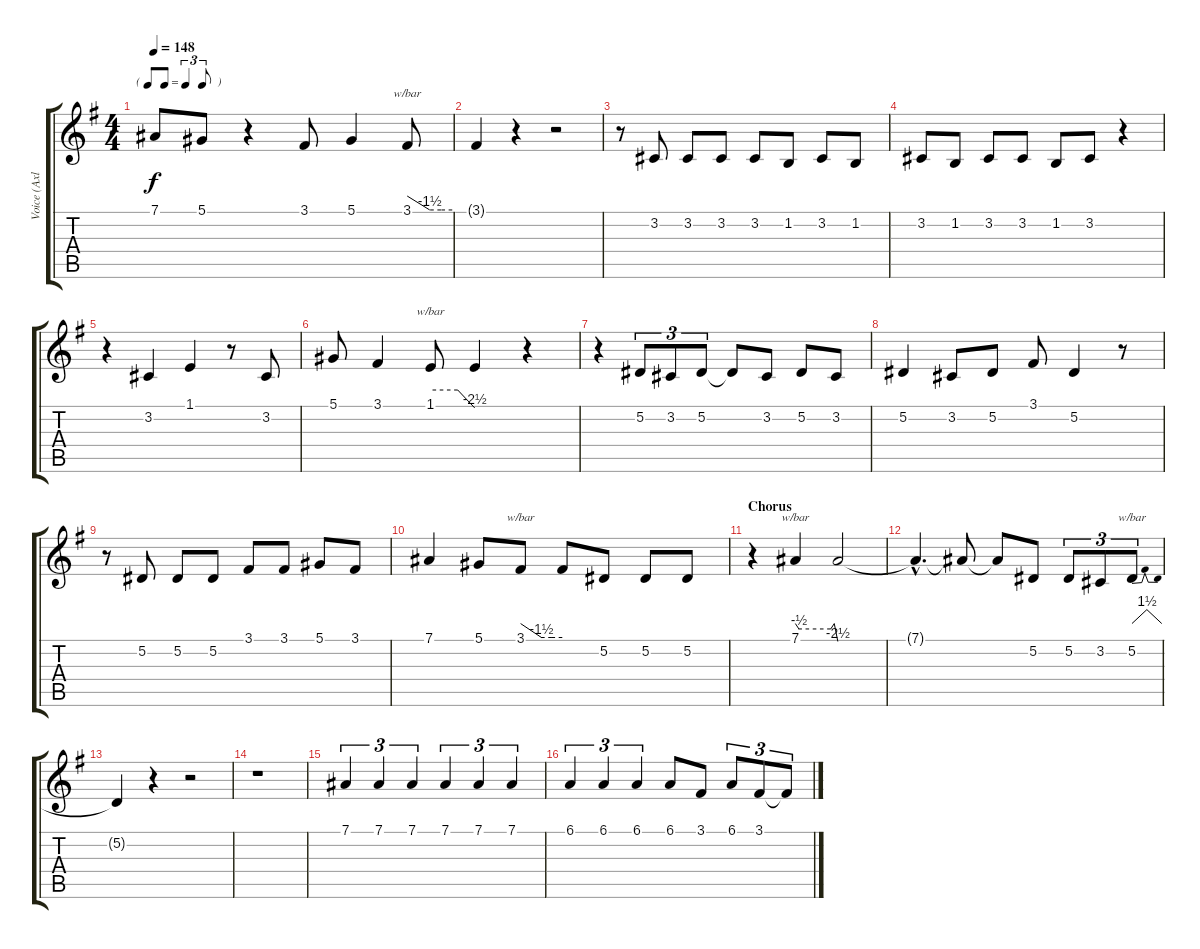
\track ("Voice (Axl)" "Voice (Axl") {instrument lead2sawtooth}
\staff {score tabs}
\tuning (Eb4 Bb3 Gb3 Db3 Ab2 Eb2) {hide}
\ts (4 4)
\tf triplet8th
\tempo 148
\clef g2
\ks g
7.1.8{dy f} 5.1.8 r.4 3.1.8 5.1.4 3.1.8{tbe (custom default 0 0 30 -6 45 -6 60 -6)} |
3.1{t}.4 r.4 r.2 |
r.8 3.2.8 3.2.8 3.2.8 3.2.8 1.2.8 3.2.8 1.2.8 |
3.2.8 1.2.8 3.2.8 3.2.8 1.2.8 3.2.8 r.4 |
r.4 3.2.4 1.1.4 r.8 3.2.8 |
5.1.8 3.1.4 1.1.8{tbe (custom default 0 0 37 0 60 -10)} 1.1{t}.4 r.4 |
r.4 5.2.8{tu (3 2)} 3.2.8{tu (3 2)} 5.2.8{tu (3 2)} 5.2{t}.8 3.2.8 5.2.8 3.2.8 |
5.2.4 3.2.8 5.2.8 3.1.8 5.2.4 r.8 |
r.8 5.2.8 5.2.8 5.2.8 3.1.8 3.1.8 5.1.8 3.1.8 |
7.1.4 5.1.8 3.1.8{tbe (custom default 0 0 30 -6 45 -6 60 -6)} 3.1{t}.8 5.2.8 5.2.8 5.2.8 |
\section ("" "Chorus")
r.4 7.1.4{tbe (custom default 0 0 5 -2 50 -2 55 0 60 -10)} 7.1{t}.2 |
7.1{hac t}.4{d} 7.1{t}.8 7.1{t}.8 5.2.8 5.2.8{tu (3 2)} 3.2.8{tu (3 2)} 5.2.8{tu (3 2) tbe (dip default 0 0 30 6 60 0)} |
5.2{t}.4 r.4 r.2 |
r.1 |
7.1.4{tu (3 2)} 7.1.4{tu (3 2)} 7.1.4{tu (3 2)} 7.1.4{tu (3 2)} 7.1.4{tu (3 2)} 7.1.4{tu (3 2)} |
6.1.4{tu (3 2)} 6.1.4{tu (3 2)} 6.1.4{tu (3 2)} 6.1.8 3.1.8 6.1.8{tu (3 2)} 3.1.8{tu (3 2)} 3.1{t}.8{tu (3 2)}
